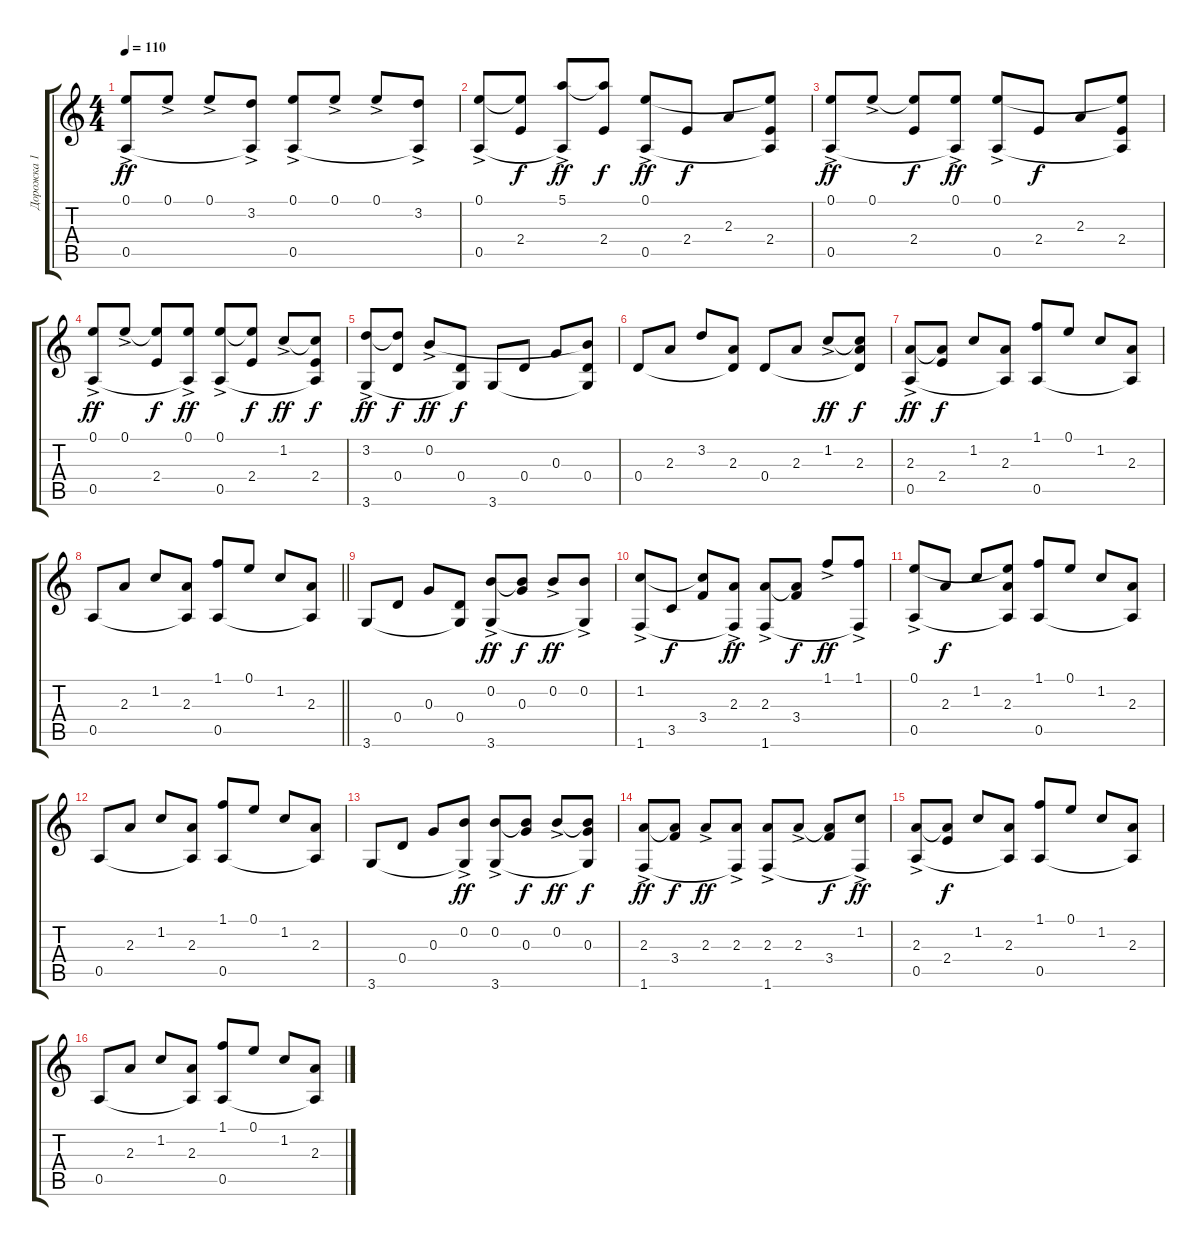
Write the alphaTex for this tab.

\track ("Дорожка 1" "Дорожка 1") {instrument acousticguitarsteel}
\staff {score tabs}
\tuning (E4 B3 G3 D3 A2 E2) {hide}
\ts (4 4)
\tempo 110
\clef g2
\ks c
(0.1{ac} 0.5).8{dy ff} 0.1{ac}.8 0.1{ac}.8 (3.2{ac} 0.5{t}).8 (0.1{ac} 0.5).8 0.1{ac}.8 0.1{ac}.8 (3.2{ac} 0.5{t}).8 |
(0.1{ac} 0.5).8 (0.1{t} 2.4).8{dy f} (5.1{ac} 0.5{t}).8{dy ff} (5.1{t} 2.4).8{dy f} (0.1{ac} 0.5).8{dy ff} 2.4.8{dy f} 2.3.8 (0.1{t} 2.4 0.5{t}).8 |
(0.1{ac} 0.5).8{dy ff} 0.1{ac}.8 (0.1{t} 2.4).8{dy f} (0.1{ac} 0.5{t}).8{dy ff} (0.1{ac} 0.5).8 2.4.8{dy f} 2.3.8 (0.1{t} 2.4 0.5{t}).8 |
(0.1{ac} 0.5).8{dy ff} 0.1{ac}.8 (0.1{t} 2.4).8{dy f} (0.1{ac} 0.5{t}).8{dy ff} (0.1{ac} 0.5).8 (0.1{t} 2.4).8{dy f} 1.2{ac}.8{dy ff} (1.2{t} 2.4 0.5{t}).8{dy f} |
(3.2{ac} 3.6).8{dy ff} (3.2{t} 0.4).8{dy f} 0.2{ac}.8{dy ff} (0.4 3.6{t}).8{dy f} 3.6.8 0.4.8 0.3.8 (0.2{t} 0.4 3.6{t}).8 |
0.4.8 2.3.8 3.2.8 (2.3 0.4{t}).8 0.4.8 2.3.8 1.2{ac}.8{dy ff} (1.2{t} 2.3 0.4{t}).8{dy f} |
(2.3{ac} 0.5).8{dy ff} (2.3{t} 2.4).8{dy f} 1.2.8 (2.3 0.5{t}).8 (1.1 0.5).8 0.1.8 1.2.8 (2.3 0.5{t}).8 |
\barLineRight lightlight
0.5.8 2.3.8 1.2.8 (2.3 0.5{t}).8 (1.1 0.5).8 0.1.8 1.2.8 (2.3 0.5{t}).8 |
3.6.8 0.4.8 0.3.8 (0.4 3.6{t}).8 (0.2{ac} 3.6).8{dy ff} (0.2{t} 0.3).8{dy f} 0.2{ac}.8{dy ff} (0.2{ac} 3.6{t}).8 |
(1.2{ac} 1.6).8 3.5.8{dy f} (1.2{t} 3.4).8 (2.3{ac} 1.6{t}).8{dy ff} (2.3{ac} 1.6).8 (2.3{t} 3.4).8{dy f} 1.1{ac}.8{dy ff} (1.1{ac} 1.6{t}).8 |
(0.1{ac} 0.5).8 2.3.8{dy f} 1.2.8 (0.1{t} 2.3 0.5{t}).8 (1.1 0.5).8 0.1.8 1.2.8 (2.3 0.5{t}).8 |
0.5.8 2.3.8 1.2.8 (2.3 0.5{t}).8 (1.1 0.5).8 0.1.8 1.2.8 (2.3 0.5{t}).8 |
3.6.8 0.4.8 0.3.8 (0.2{ac} 3.6{t}).8{dy ff} (0.2{ac} 3.6).8 (0.2{t} 0.3).8{dy f} 0.2{ac}.8{dy ff} (0.2{t} 0.3 3.6{t}).8{dy f} |
(2.3{ac} 1.6).8{dy ff} (2.3{t} 3.4).8{dy f} 2.3{ac}.8{dy ff} (2.3{ac} 1.6{t}).8 (2.3{ac} 1.6).8 2.3{ac}.8 (2.3{t} 3.4).8{dy f} (1.2{ac} 1.6{t}).8{dy ff} |
(2.3{ac} 0.5).8 (2.3{t} 2.4).8{dy f} 1.2.8 (2.3 0.5{t}).8 (1.1 0.5).8 0.1.8 1.2.8 (2.3 0.5{t}).8 |
0.5.8 2.3.8 1.2.8 (2.3 0.5{t}).8 (1.1 0.5).8 0.1.8 1.2.8 (2.3 0.5{t}).8
